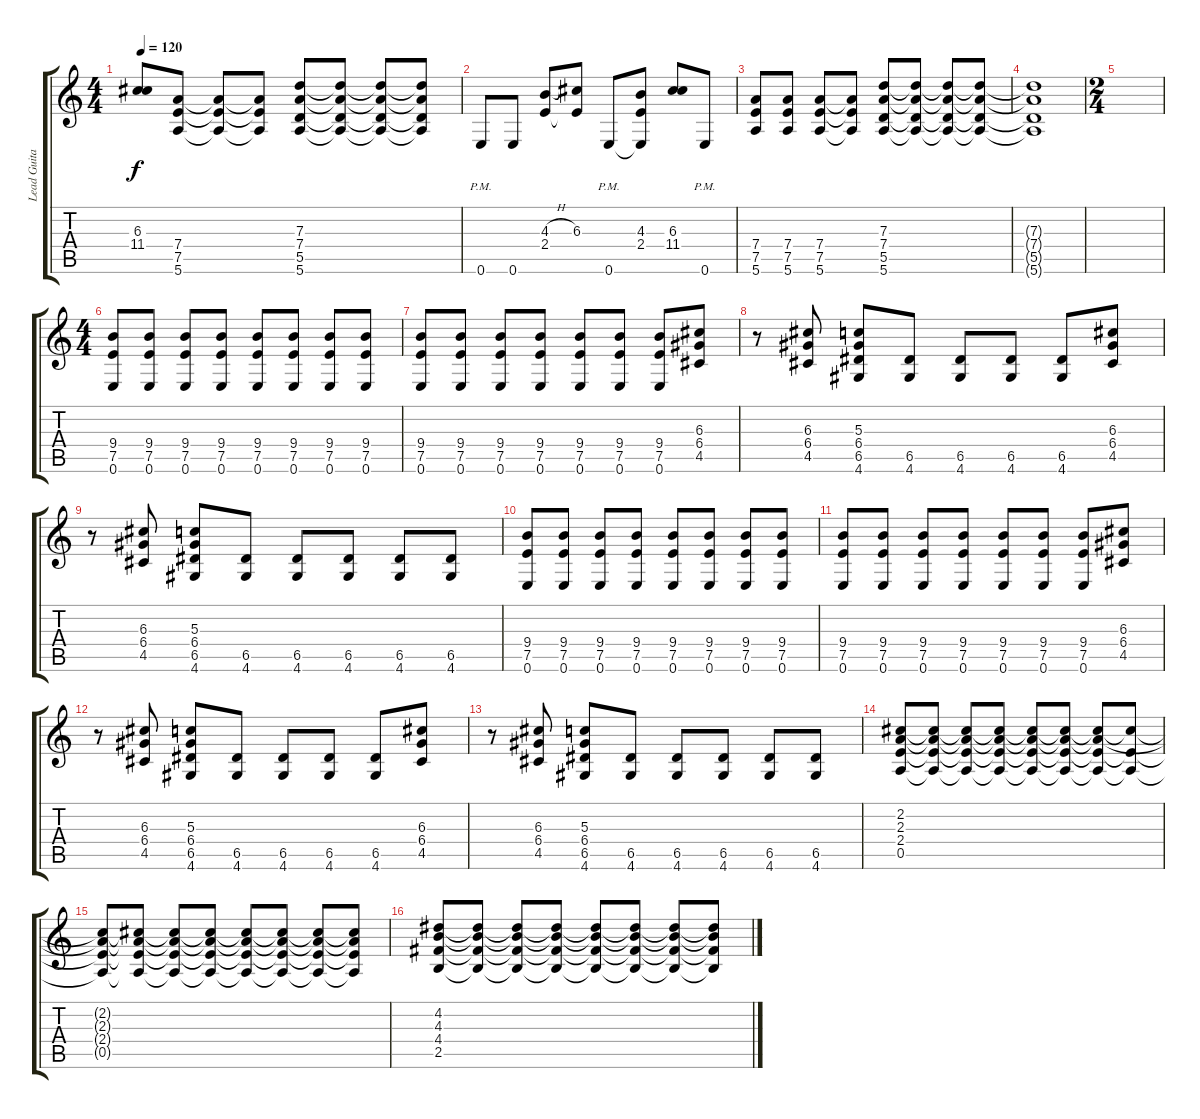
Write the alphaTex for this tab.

\track ("Lead Guitar" "Lead Guita") {instrument acousticguitarsteel}
\staff {score tabs}
\tuning (E4 B3 G3 D3 A2 E2) {hide}
\ts (4 4)
\tempo 120
\clef g2
\ks c
(6.3 11.4).8{dy f} (7.4 7.5 5.6).8 (7.4{t} 7.5{t} 5.6{t}).8 (7.4{t} 7.5{t} 5.6{t}).8 (7.3 7.4 5.5 5.6).8 (7.3{t} 7.4{t} 5.5{t} 5.6{t}).8 (7.3{t} 7.4{t} 5.5{t} 5.6{t}).8 (7.3{t} 7.4{t} 5.5{t} 5.6{t}).8 |
0.6{pm}.8 0.6.8 (4.3{h} 2.4).8 (6.3 2.4{t}).8 0.6{pm}.8 (4.3 2.4 0.6{t}).8 (6.3 11.4).8 0.6{pm}.8 |
(7.4 7.5 5.6).8 (7.4 7.5 5.6).8 (7.4 7.5 5.6).8 (7.4{t} 7.5{t} 5.6{t}).8 (7.3 7.4 5.5 5.6).8 (7.3{t} 7.4{t} 5.5{t} 5.6{t}).8 (7.3{t} 7.4{t} 5.5{t} 5.6{t}).8 (7.3{t} 7.4{t} 5.5{t} 5.6{t}).8 |
(7.3{t} 7.4{t} 5.5{t} 5.6{t}).1 |
\ts (2 4)
|
\ts (4 4)
(9.4 7.5 0.6).8 (9.4 7.5 0.6).8 (9.4 7.5 0.6).8 (9.4 7.5 0.6).8 (9.4 7.5 0.6).8 (9.4 7.5 0.6).8 (9.4 7.5 0.6).8 (9.4 7.5 0.6).8 |
(9.4 7.5 0.6).8 (9.4 7.5 0.6).8 (9.4 7.5 0.6).8 (9.4 7.5 0.6).8 (9.4 7.5 0.6).8 (9.4 7.5 0.6).8 (9.4 7.5 0.6).8 (6.3 6.4 4.5).8 |
r.8 (6.3 6.4 4.5).8 (5.3 6.4 6.5 4.6).8 (6.5 4.6).8 (6.5 4.6).8 (6.5 4.6).8 (6.5 4.6).8 (6.3 6.4 4.5).8 |
r.8 (6.3 6.4 4.5).8 (5.3 6.4 6.5 4.6).8 (6.5 4.6).8 (6.5 4.6).8 (6.5 4.6).8 (6.5 4.6).8 (6.5 4.6).8 |
(9.4 7.5 0.6).8 (9.4 7.5 0.6).8 (9.4 7.5 0.6).8 (9.4 7.5 0.6).8 (9.4 7.5 0.6).8 (9.4 7.5 0.6).8 (9.4 7.5 0.6).8 (9.4 7.5 0.6).8 |
(9.4 7.5 0.6).8 (9.4 7.5 0.6).8 (9.4 7.5 0.6).8 (9.4 7.5 0.6).8 (9.4 7.5 0.6).8 (9.4 7.5 0.6).8 (9.4 7.5 0.6).8 (6.3 6.4 4.5).8 |
r.8 (6.3 6.4 4.5).8 (5.3 6.4 6.5 4.6).8 (6.5 4.6).8 (6.5 4.6).8 (6.5 4.6).8 (6.5 4.6).8 (6.3 6.4 4.5).8 |
r.8 (6.3 6.4 4.5).8 (5.3 6.4 6.5 4.6).8 (6.5 4.6).8 (6.5 4.6).8 (6.5 4.6).8 (6.5 4.6).8 (6.5 4.6).8 |
(2.2 2.3 2.4 0.5).8 (2.2{t} 2.3{t} 2.4{t} 0.5{t}).8 (2.2{t} 2.3{t} 2.4{t} 0.5{t}).8 (2.2{t} 2.3{t} 2.4{t} 0.5{t}).8 (2.2{t} 2.3{t} 2.4{t} 0.5{t}).8 (2.2{t} 2.3{t} 2.4{t} 0.5{t}).8 (2.2{t} 2.3{t} 2.4{t} 0.5{t}).8 (2.2{t} 2.4{t} 0.5{t}).8 |
(2.2{t} 2.3{t} 2.4{t} 0.5{t}).8 (2.2{t} 2.3{t} 2.4{t} 0.5{t}).8 (2.2{t} 2.3{t} 2.4{t} 0.5{t}).8 (2.2{t} 2.3{t} 2.4{t} 0.5{t}).8 (2.2{t} 2.3{t} 2.4{t} 0.5{t}).8 (2.2{t} 2.3{t} 2.4{t} 0.5{t}).8 (2.2{t} 2.3{t} 2.4{t} 0.5{t}).8 (2.2{t} 2.3{t} 2.4{t} 0.5{t}).8 |
(4.2 4.3 4.4 2.5).8 (4.2{t} 4.3{t} 4.4{t} 2.5{t}).8 (4.2{t} 4.3{t} 4.4{t} 2.5{t}).8 (4.2{t} 4.3{t} 4.4{t} 2.5{t}).8 (4.2{t} 4.3{t} 4.4{t} 2.5{t}).8 (4.2{t} 4.3{t} 4.4{t} 2.5{t}).8 (4.2{t} 4.3{t} 4.4{t} 2.5{t}).8 (4.2{t} 4.3{t} 4.4{t} 2.5{t}).8
